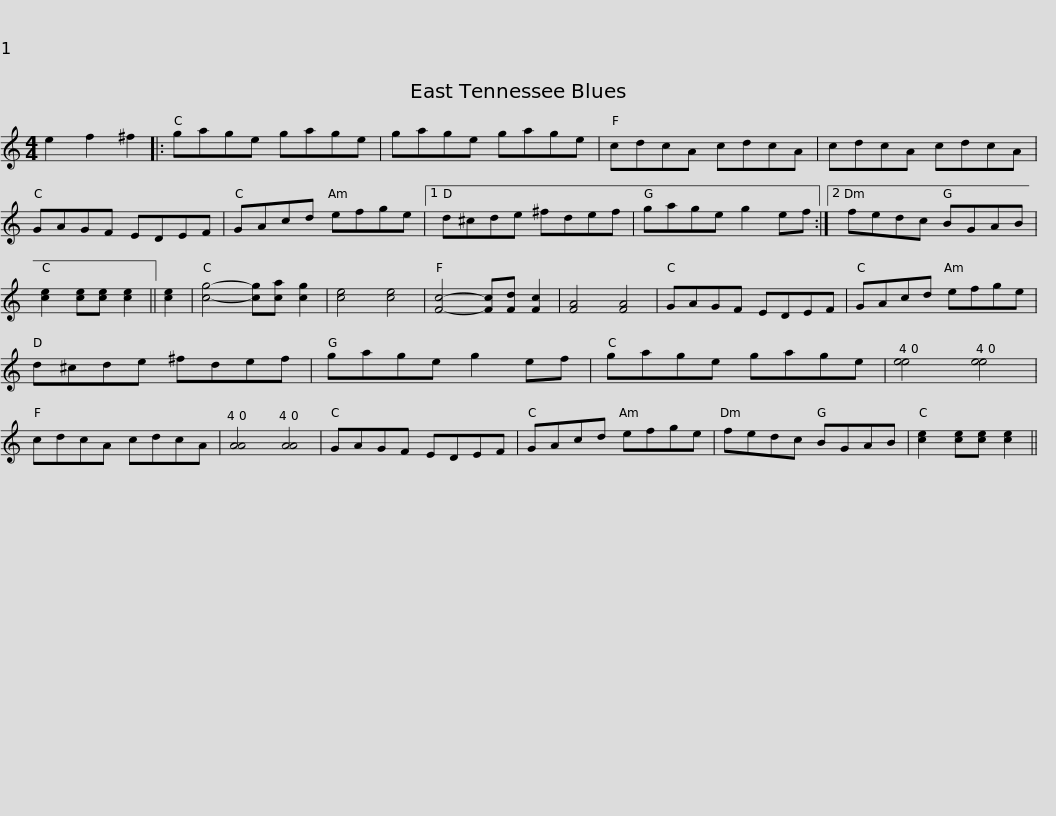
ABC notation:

X:1
L:1/8
M:4/4
I:linebreak $
K:C
V:1 treble
V:1
 e2 f2 ^f2 |: gage gage | gage gage | cdcA cdcA | cdcA cdcA | %5
 GAGF EDEF |$ GAcd efge |1 d^cde ^fdef | gage g2 ef :|2 fedc BGAB | %10
 [ce]2 [ce][ce] [ce]2 || [ce]2 | [cg]4- [cg][ca] [cg]2 |$ [ce]4 [ce]4 | [Fc]4- [Fc][Fd] [Fc]2 | %15
 [FA]4 [FA]4 | GAGF EDEF | GAcd efge | d^cde ^fdef | gage g2 ef |$ %20
 gage gage | [ee]4 [ee]4 | cdcA cdcA | [AA]4 [AA]4 | GAGF EDEF | %25
 GAcd efge |$ fedc BGAB | [ce]2 [ce][ce] [ce]2 || %28
